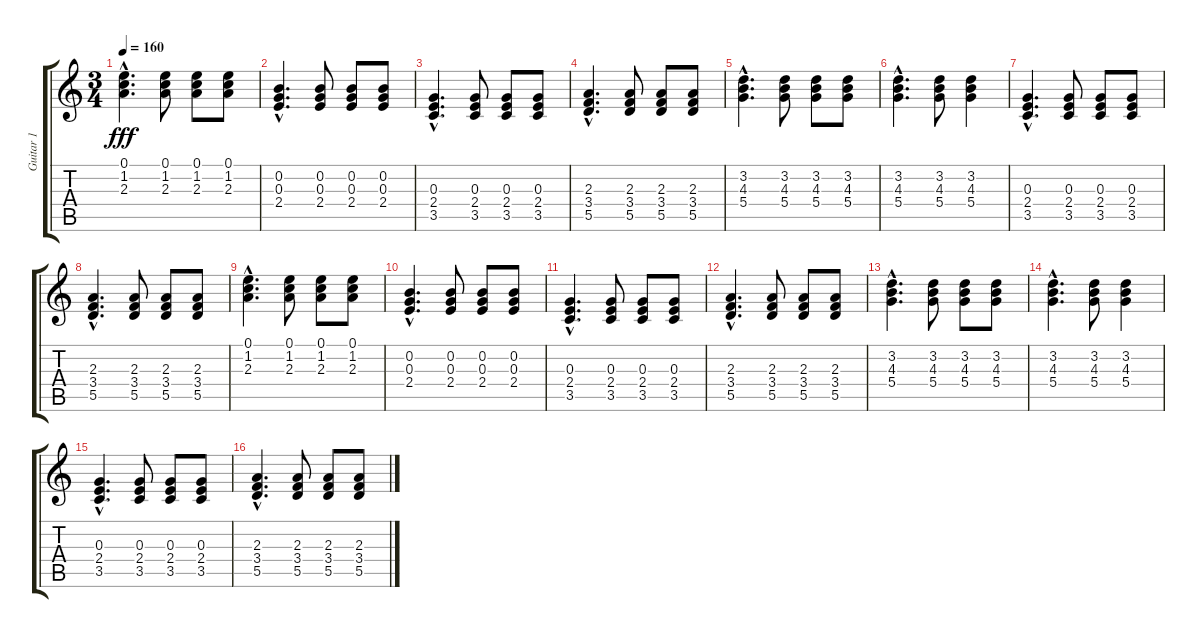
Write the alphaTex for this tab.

\track ("Guitar 1" "Guitar 1") {instrument acousticguitarsteel}
\staff {score tabs}
\tuning (E4 B3 G3 D3 A2 E2) {hide}
\ts (3 4)
\tempo 160
\clef g2
\ks c
(0.1{hac} 1.2{hac} 2.3{hac}).4{d dy fff} (0.1 1.2 2.3).8 (0.1 1.2 2.3).8 (0.1 1.2 2.3).8 |
(0.2{hac} 0.3{hac} 2.4{hac}).4{d} (0.2 0.3 2.4).8 (0.2 0.3 2.4).8 (0.2 0.3 2.4).8 |
(0.3{hac} 2.4{hac} 3.5{hac}).4{d} (0.3 2.4 3.5).8 (0.3 2.4 3.5).8 (0.3 2.4 3.5).8 |
(2.3{hac} 3.4{hac} 5.5{hac}).4{d} (2.3 3.4 5.5).8 (2.3 3.4 5.5).8 (2.3 3.4 5.5).8 |
(3.2{hac} 4.3{hac} 5.4{hac}).4{d} (3.2 4.3 5.4).8 (3.2 4.3 5.4).8 (3.2 4.3 5.4).8 |
(3.2{hac} 4.3{hac} 5.4{hac}).4{d} (3.2 4.3 5.4).8 (3.2 4.3 5.4).4 |
(0.3{hac} 2.4{hac} 3.5{hac}).4{d} (0.3 2.4 3.5).8 (0.3 2.4 3.5).8 (0.3 2.4 3.5).8 |
(2.3{hac} 3.4{hac} 5.5{hac}).4{d} (2.3 3.4 5.5).8 (2.3 3.4 5.5).8 (2.3 3.4 5.5).8 |
(0.1{hac} 1.2{hac} 2.3{hac}).4{d} (0.1 1.2 2.3).8 (0.1 1.2 2.3).8 (0.1 1.2 2.3).8 |
(0.2{hac} 0.3{hac} 2.4{hac}).4{d} (0.2 0.3 2.4).8 (0.2 0.3 2.4).8 (0.2 0.3 2.4).8 |
(0.3{hac} 2.4{hac} 3.5{hac}).4{d} (0.3 2.4 3.5).8 (0.3 2.4 3.5).8 (0.3 2.4 3.5).8 |
(2.3{hac} 3.4{hac} 5.5{hac}).4{d} (2.3 3.4 5.5).8 (2.3 3.4 5.5).8 (2.3 3.4 5.5).8 |
(3.2{hac} 4.3{hac} 5.4{hac}).4{d} (3.2 4.3 5.4).8 (3.2 4.3 5.4).8 (3.2 4.3 5.4).8 |
(3.2{hac} 4.3{hac} 5.4{hac}).4{d} (3.2 4.3 5.4).8 (3.2 4.3 5.4).4 |
(0.3{hac} 2.4{hac} 3.5{hac}).4{d} (0.3 2.4 3.5).8 (0.3 2.4 3.5).8 (0.3 2.4 3.5).8 |
(2.3{hac} 3.4{hac} 5.5{hac}).4{d} (2.3 3.4 5.5).8 (2.3 3.4 5.5).8 (2.3 3.4 5.5).8
